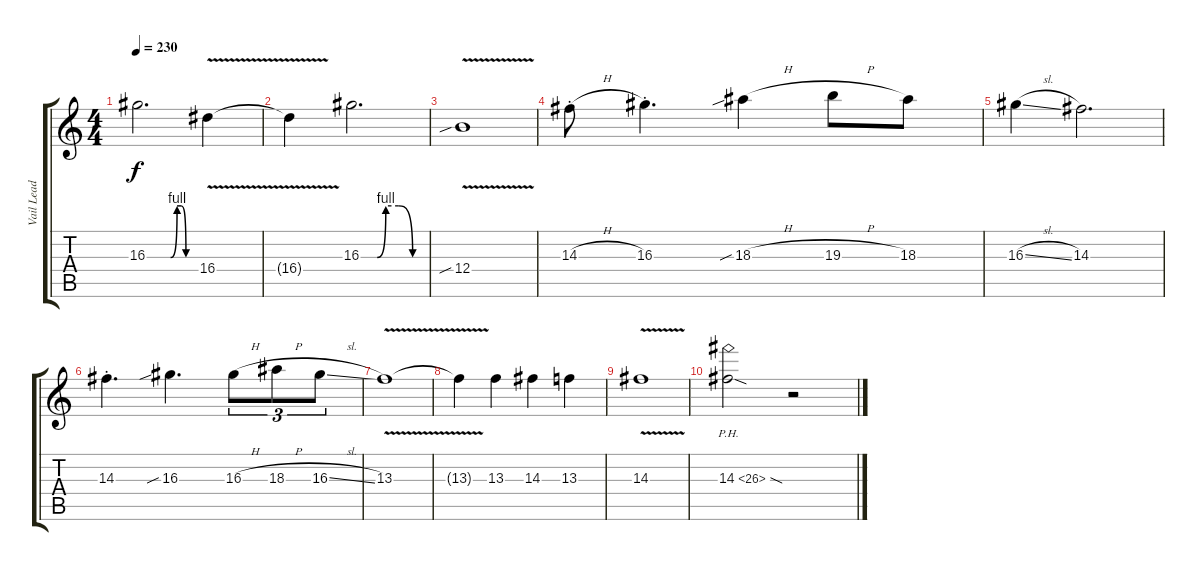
\track ("Vail Lead" "Vail Lead") {instrument overdrivenguitar}
\staff {score tabs}
\tuning (Db4 Ab3 E3 B2 Gb2 B1) {hide}
\ts (4 4)
\tempo 230
\clef g2
\ks c
16.3{be (custom 0 0 29 0 37 4 42 4 48 0 60 0)}.2{d dy f} 16.4{v}.4 |
16.4{t}.4 16.3{be (custom 0 0 15 0 23 4 35 4 48 0 60 0)}.2{d} |
12.4{v sib}.1 |
14.3{h st}.8 16.3{st}.4{d} 18.3{sib h}.4 19.3{h}.8 18.3.8 |
16.3{sl}.4 14.3.2{d} |
14.3{st}.4{d} 16.3{sib}.4{d} 16.3{h}.8{tu (3 2)} 18.3{h}.8{tu (3 2)} 16.3{sl}.8{tu (3 2)} |
13.3{v}.1 |
13.3{t}.4 13.3.4 14.3.4 13.3.4 |
14.3{v}.1 |
14.3{ph 12 sod}.2 r.2
